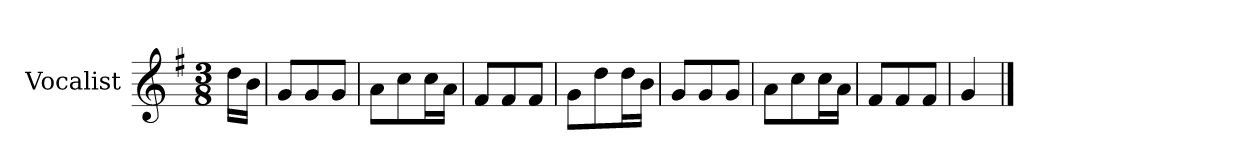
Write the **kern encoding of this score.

**kern
*part1
*staff1
*I"Vocalist
*k[f#]
*G:
*M3/8
=
16ddLL
16bJJ
=1
8gL
8g
8gJ
=2
8aL
8cc
16ccL
16aJJ
=3
8f#L
8f#
8f#J
=4
8gL
8dd
16ddL
16bJJ
=5
8gL
8g
8gJ
=6
8aL
8cc
16ccL
16aJJ
=7
8f#L
8f#
8f#J
=8
4g
==
*-
